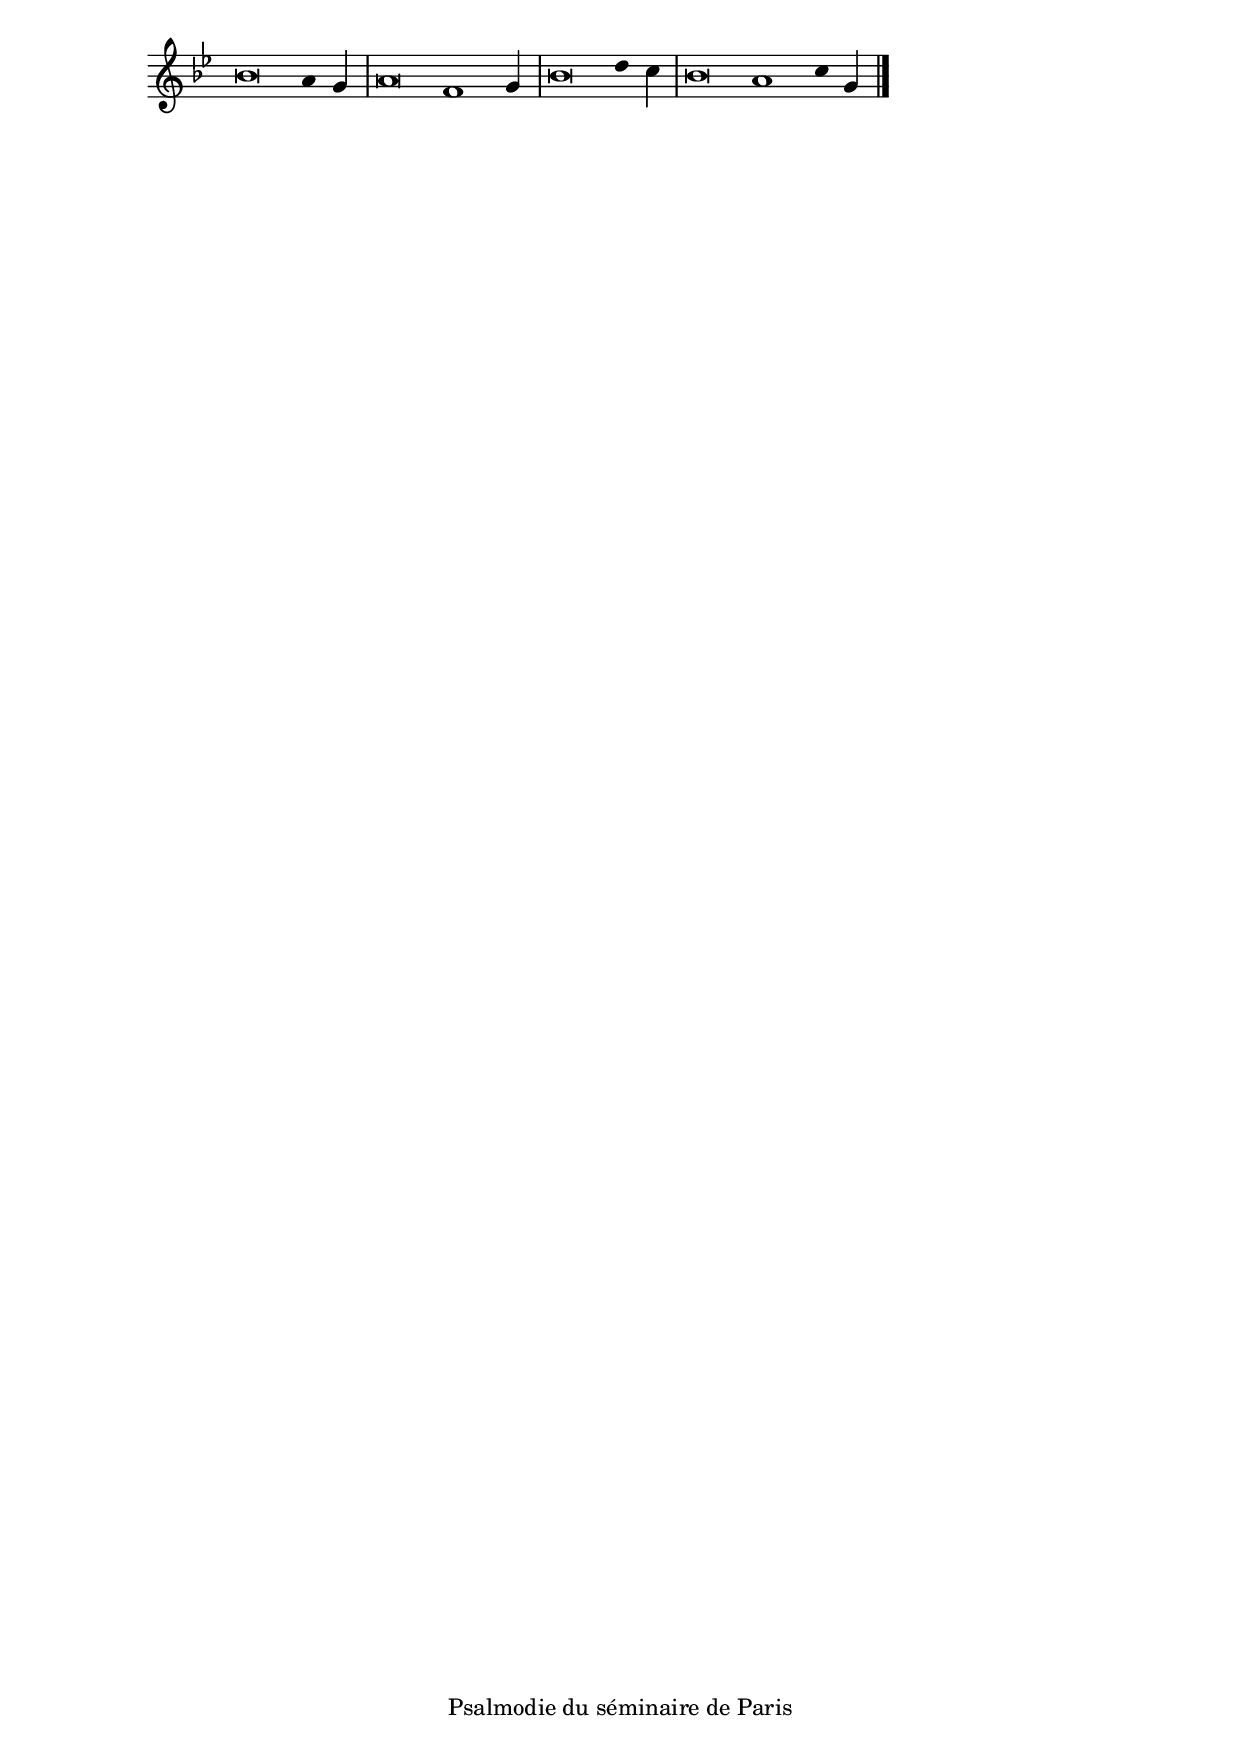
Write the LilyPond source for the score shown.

\version "2.20.0"
\language "italiano"

stemOff = \hide Staff.Stem
stemOn  = \undo \stemOff

\header {
  %title = "Psaume 120"
  %tagline = ##f
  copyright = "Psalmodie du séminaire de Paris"
}

\score {
  \new Staff \with { \remove "Time_signature_engraver" }
  \relative
  {
    \key sib \major
    \cadenzaOn
    \stemOff sib'\breve la4 \stemOn sol4
    \bar "|"
    \stemOff la\breve fa1 \stemOn sol4
    \bar "|"
    \stemOff sib\breve re4 \stemOn do4
    \bar "|"
    \stemOff sib\breve la1 do4 \stemOn sol4
    \bar "|."
  }
}